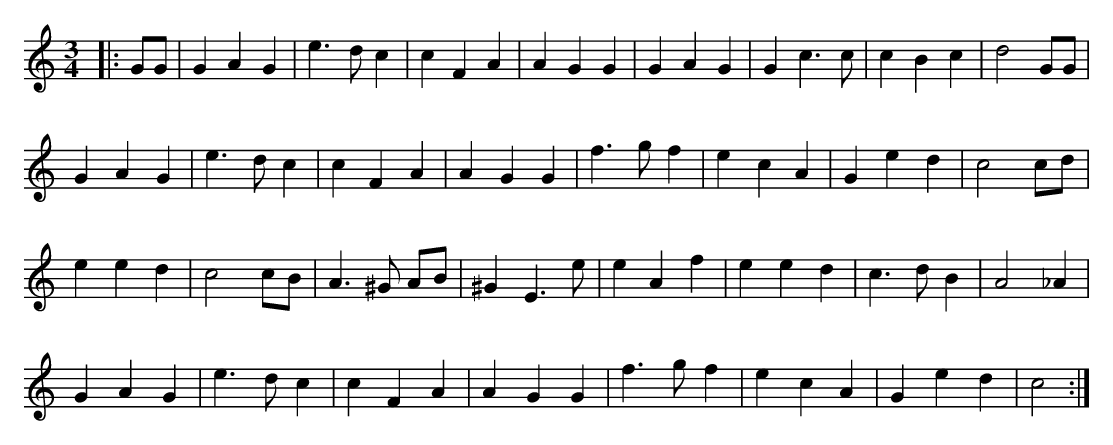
X:1
M:3/4
K:C
|:GG|G2A2G2|e3dc2|c2F2A2|A2G2G2|G2A2G2|G2c3c|c2B2c2|d4 GG|
G2A2G2|e3dc2|c2F2A2|A2G2G2|f3g f2|e2c2A2|G2e2d2|c4 cd|
e2e2d2|c4cB|A3^G AB|^G2E3e|e2A2f2|e2e2d2|c3dB2|A4 _A2|
G2A2G2|e3dc2|c2F2A2|A2G2G2|f3gf2|e2c2A2|G2e2d2|c4:|
